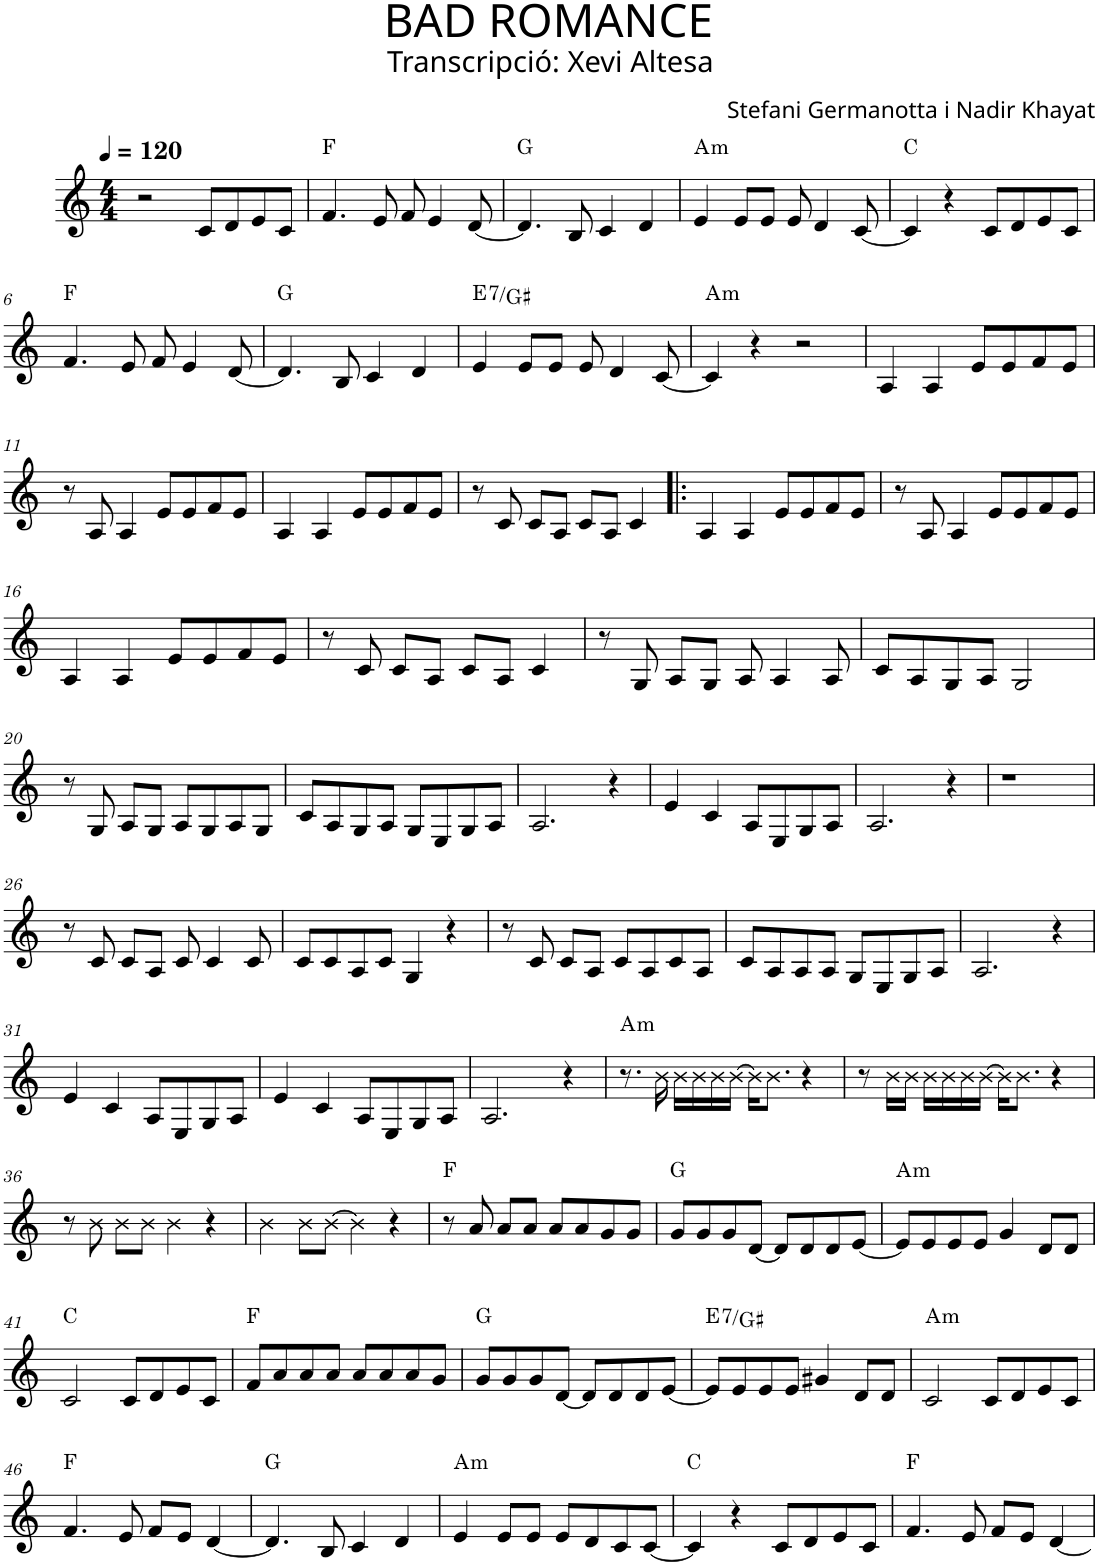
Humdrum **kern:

**kern	**harte
*part1	*part1
*staff1	*
*I"P1	*
*clefG2	*
*k[]	*
*M4/4	*
*MM120	*
=1	=1
2r	.
8c/L	.
8d/	.
8e/	.
8c/J	.
=2	=2
4.f/	F:maj
8e/	.
8f/	.
4e/	.
[<8d/	.
=3	=3
4.d/]	G:maj
8B/	.
4c/	.
4d/	.
=4	=4
!	!LO:H:kt=m
4e/	A:min
8e/L	.
8e/J	.
8e/	.
4d/	.
[<8c/	.
=5	=5
4c/]	C:maj
4r	.
8c/L	.
8d/	.
8e/	.
8c/J	.
!!LO:LB:g=z
=6	=6
4.f/	F:maj
8e/	.
8f/	.
4e/	.
[<8d/	.
=7	=7
4.d/]	G:maj
8B/	.
4c/	.
4d/	.
=8	=8
!	!LO:H:kt=7
4e/	E:7/3
8e/L	.
8e/J	.
8e/	.
4d/	.
[<8c/	.
=9	=9
!	!LO:H:kt=m
4c/]	A:min
4r	.
2r	.
=10	=10
4A/	.
4A/	.
8e/L	.
8e/	.
8f/	.
8e/J	.
!!LO:LB:g=z
=11	=11
8r	.
8A/	.
4A/	.
8e/L	.
8e/	.
8f/	.
8e/J	.
=12	=12
4A/	.
4A/	.
8e/L	.
8e/	.
8f/	.
8e/J	.
=13	=13
8r	.
8c/	.
8c/L	.
8A/J	.
8c/L	.
8A/J	.
4c/	.
=14!|:	=14!|:
4A/	.
4A/	.
8e/L	.
8e/	.
8f/	.
8e/J	.
=15	=15
8r	.
8A/	.
4A/	.
8e/L	.
8e/	.
8f/	.
8e/J	.
!!LO:LB:g=z
=16	=16
4A/	.
4A/	.
8e/L	.
8e/	.
8f/	.
8e/J	.
=17	=17
8r	.
8c/	.
8c/L	.
8A/J	.
8c/L	.
8A/J	.
4c/	.
=18	=18
8r	.
8G/	.
8A/L	.
8G/J	.
8A/	.
4A/	.
8A/	.
=19	=19
8c/L	.
8A/	.
8G/	.
8A/J	.
2G/	.
!!LO:LB:g=z
=20	=20
8r	.
8G/	.
8A/L	.
8G/J	.
8A/L	.
8G/	.
8A/	.
8G/J	.
=21	=21
8c/L	.
8A/	.
8G/	.
8A/J	.
8G/L	.
8E/	.
8G/	.
8A/J	.
=22	=22
2.A/	.
4r	.
=23	=23
4e/	.
4c/	.
8A/L	.
8E/	.
8G/	.
8A/J	.
=24	=24
2.A/	.
4r	.
=25	=25
1r	.
!!LO:LB:g=z
=26	=26
8r	.
8c/	.
8c/L	.
8A/J	.
8c/	.
4c/	.
8c/	.
=27	=27
8c/L	.
8c/	.
8A/	.
8c/J	.
4G/	.
4r	.
=28	=28
8r	.
8c/	.
8c/L	.
8A/J	.
8c/L	.
8A/	.
8c/	.
8A/J	.
=29	=29
8c/L	.
8A/	.
8A/	.
8A/J	.
8G/L	.
8E/	.
8G/	.
8A/J	.
=30	=30
2.A/	.
4r	.
!!LO:LB:g=z
=31	=31
4e/	.
4c/	.
8A/L	.
8E/	.
8G/	.
8A/J	.
=32	=32
4e/	.
4c/	.
8A/L	.
8E/	.
8G/	.
8A/J	.
=33	=33
2.A/	.
4r	.
=34	=34
!	!LO:H:kt=m
8.r	A:min
16b\	.
16b\LL	.
16b\	.
16b\	.
[>16b\JJ	.
16b\KL]	.
8.b\J	.
4r	.
=35	=35
8r	.
16b\LL	.
16b\JJ	.
16b\LL	.
16b\	.
16b\	.
[>16b\JJ	.
16b\KL]	.
8.b\J	.
4r	.
!!LO:LB:g=z
=36	=36
8r	.
8b\	.
8b\L	.
8b\J	.
4b\	.
4r	.
=37	=37
4b\	.
8b\L	.
[>8b\J	.
4b\]	.
4r	.
=38	=38
8r	F:maj
8a/	.
8a/L	.
8a/J	.
8a/L	.
8a/	.
8g/	.
8g/J	.
=39	=39
8g/L	G:maj
8g/	.
8g/	.
[<8d/J	.
8d/L]	.
8d/	.
8d/	.
[<8e/J	.
=40	=40
!	!LO:H:kt=m
8e/L]	A:min
8e/	.
8e/	.
8e/J	.
4g/	.
8d/L	.
8d/J	.
!!LO:LB:g=z
=41	=41
2c/	C:maj
8c/L	.
8d/	.
8e/	.
8c/J	.
=42	=42
8f/L	F:maj
8a/	.
8a/	.
8a/J	.
8a/L	.
8a/	.
8a/	.
8g/J	.
=43	=43
8g/L	G:maj
8g/	.
8g/	.
[<8d/J	.
8d/L]	.
8d/	.
8d/	.
[<8e/J	.
=44	=44
!	!LO:H:kt=7
8e/L]	E:7/3
8e/	.
8e/	.
8e/J	.
4g#X/	.
8d/L	.
8d/J	.
=45	=45
!	!LO:H:kt=m
2c/	A:min
8c/L	.
8d/	.
8e/	.
8c/J	.
!!LO:LB:g=z
=46	=46
4.f/	F:maj
8e/	.
8f/L	.
8e/J	.
[<4d/	.
=47	=47
4.d/]	G:maj
8B/	.
4c/	.
4d/	.
=48	=48
!	!LO:H:kt=m
4e/	A:min
8e/L	.
8e/J	.
8e/L	.
8d/	.
8c/	.
[<8c/J	.
=49	=49
4c/]	C:maj
4r	.
8c/L	.
8d/	.
8e/	.
8c/J	.
=50	=50
4.f/	F:maj
8e/	.
8f/L	.
8e/J	.
[<4d/	.
=	=
*-	*-
